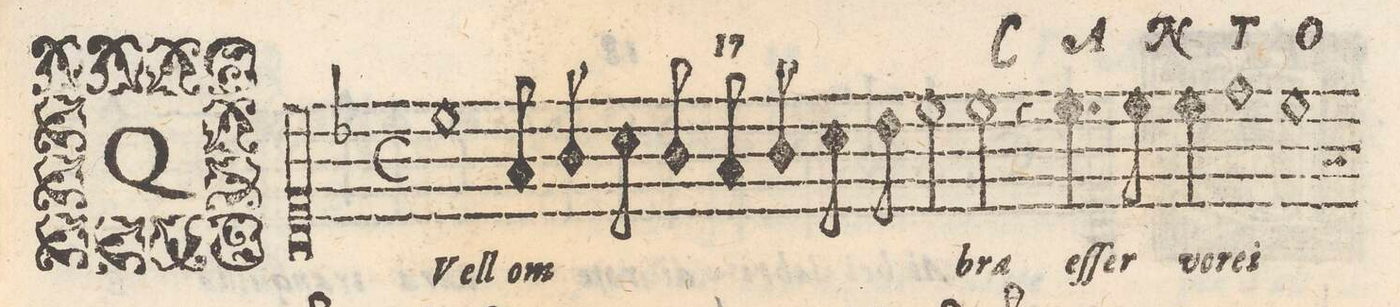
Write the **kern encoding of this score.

**kern	**text
*I"Canto	*
*clefC1	*
*k[b-]	*
*met(C)	*
*M2/1	*
1cc	QVell
8f/	om-
8g/	.
8a\	.
8g/	.
8f/	.
8g/	.
8a\	.
8b-\	.
=2-	=2-
2cc\	.
2cc\	-bra
4r	.
4.cc\	eſ-
8cc\	-ſer
4cc\	vo-
=3-	=3-
1dd	-re-
1cc	-i
*-	*-
